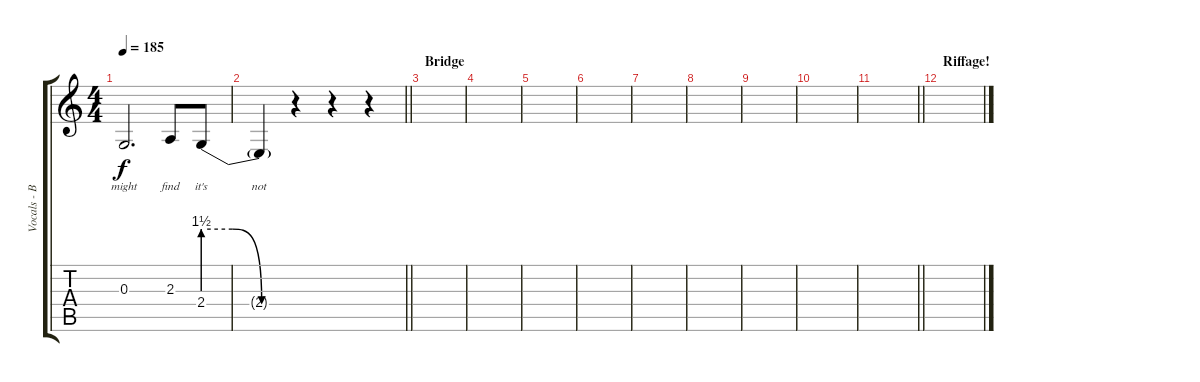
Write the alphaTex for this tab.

\track ("Vocals - Bruce" "Vocals - B") {instrument lead2sawtooth}
\staff {score tabs}
\tuning (E4 B3 G3 D3 A2 E2) {hide}
\ts (4 4)
\tempo 185
\clef g2
\ks c
0.3{t}.2{d lyrics (0 "might") lyrics (1 "") lyrics (2 "") lyrics (3 "") lyrics (4 "") dy f} 2.3.8{lyrics (0 "find") lyrics (1 "") lyrics (2 "") lyrics (3 "") lyrics (4 "")} 2.4{be (custom 0 6 20 6 40 0 60 0)}.8{lyrics (0 "it's") lyrics (1 "") lyrics (2 "") lyrics (3 "") lyrics (4 "")} |
\barLineRight lightlight
2.4{t}.4{lyrics (0 "not") lyrics (1 "") lyrics (2 "") lyrics (3 "") lyrics (4 "")} r.4 r.4 r.4 |
\section ("" "Bridge")
|
|
|
|
|
|
|
|
\barLineRight lightlight
|
\section ("" "Riffage!")
